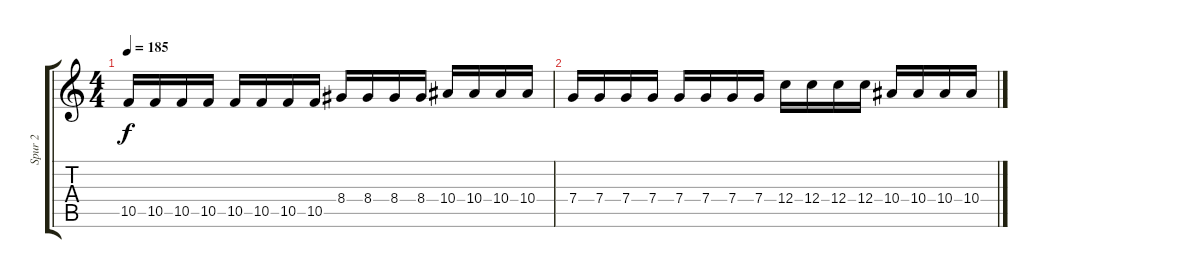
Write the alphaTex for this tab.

\track ("Spur 2" "Spur 2") {instrument distortionguitar}
\staff {score tabs}
\tuning (D4 A3 F3 C3 G2 C2) {hide}
\ts (4 4)
\tempo 185
\clef g2
\ks c
10.5.16{dy f} 10.5.16 10.5.16 10.5.16 10.5.16 10.5.16 10.5.16 10.5.16 8.4.16 8.4.16 8.4.16 8.4.16 10.4.16 10.4.16 10.4.16 10.4.16 |
7.4.16 7.4.16 7.4.16 7.4.16 7.4.16 7.4.16 7.4.16 7.4.16 12.4.16 12.4.16 12.4.16 12.4.16 10.4.16 10.4.16 10.4.16 10.4.16
